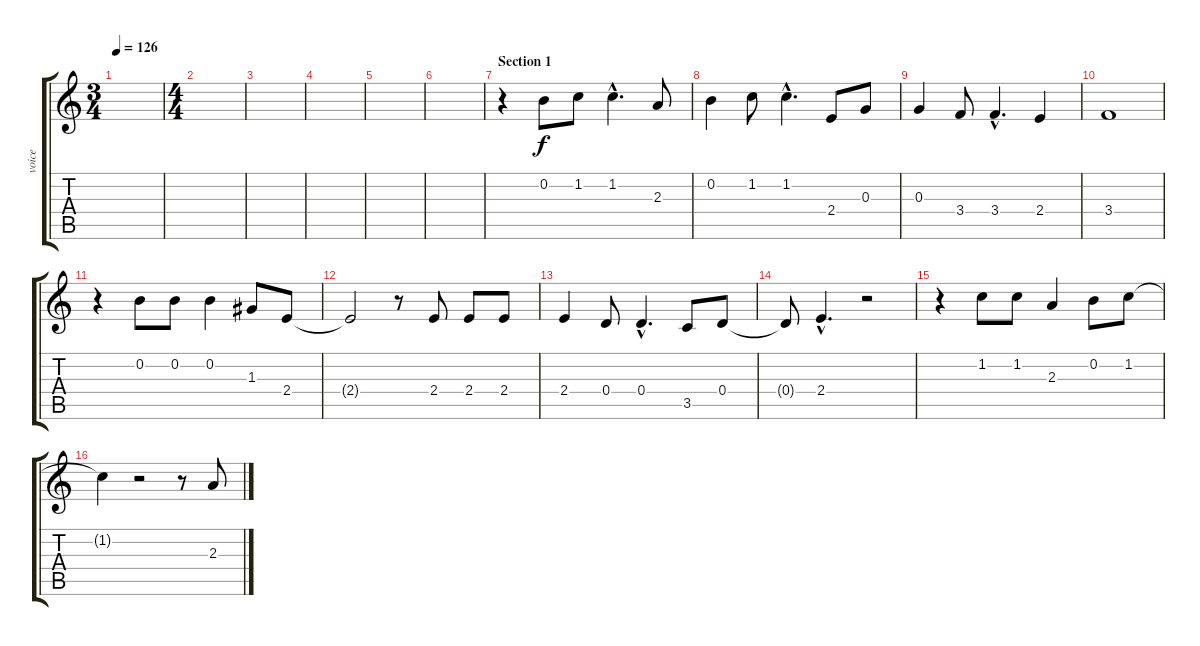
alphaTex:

\track ("voice" "voice") {instrument flute}
\staff {score tabs}
\tuning (E5 B4 G4 D4 A3 E3) {hide}
\ts (3 4)
\tempo 126
\clef g2
\ks c
|
\ts (4 4)
|
|
|
|
|
\section ("" "Section 1")
r.4 0.2.8 1.2.8 1.2{hac}.4{d} 2.3.8 |
0.2.4 1.2.8 1.2{hac}.4{d} 2.4.8 0.3.8 |
0.3.4 3.4.8 3.4{hac}.4{d} 2.4.4 |
3.4.1 |
r.4 0.2.8 0.2.8 0.2.4 1.3.8 2.4.8 |
2.4{t}.2 r.8 2.4.8 2.4.8 2.4.8 |
2.4.4 0.4.8 0.4{hac}.4{d} 3.5.8 0.4.8 |
0.4{t}.8 2.4{hac}.4{d} r.2 |
r.4 1.2.8 1.2.8 2.3.4 0.2.8 1.2.8 |
1.2{t}.4 r.2 r.8 2.3.8
